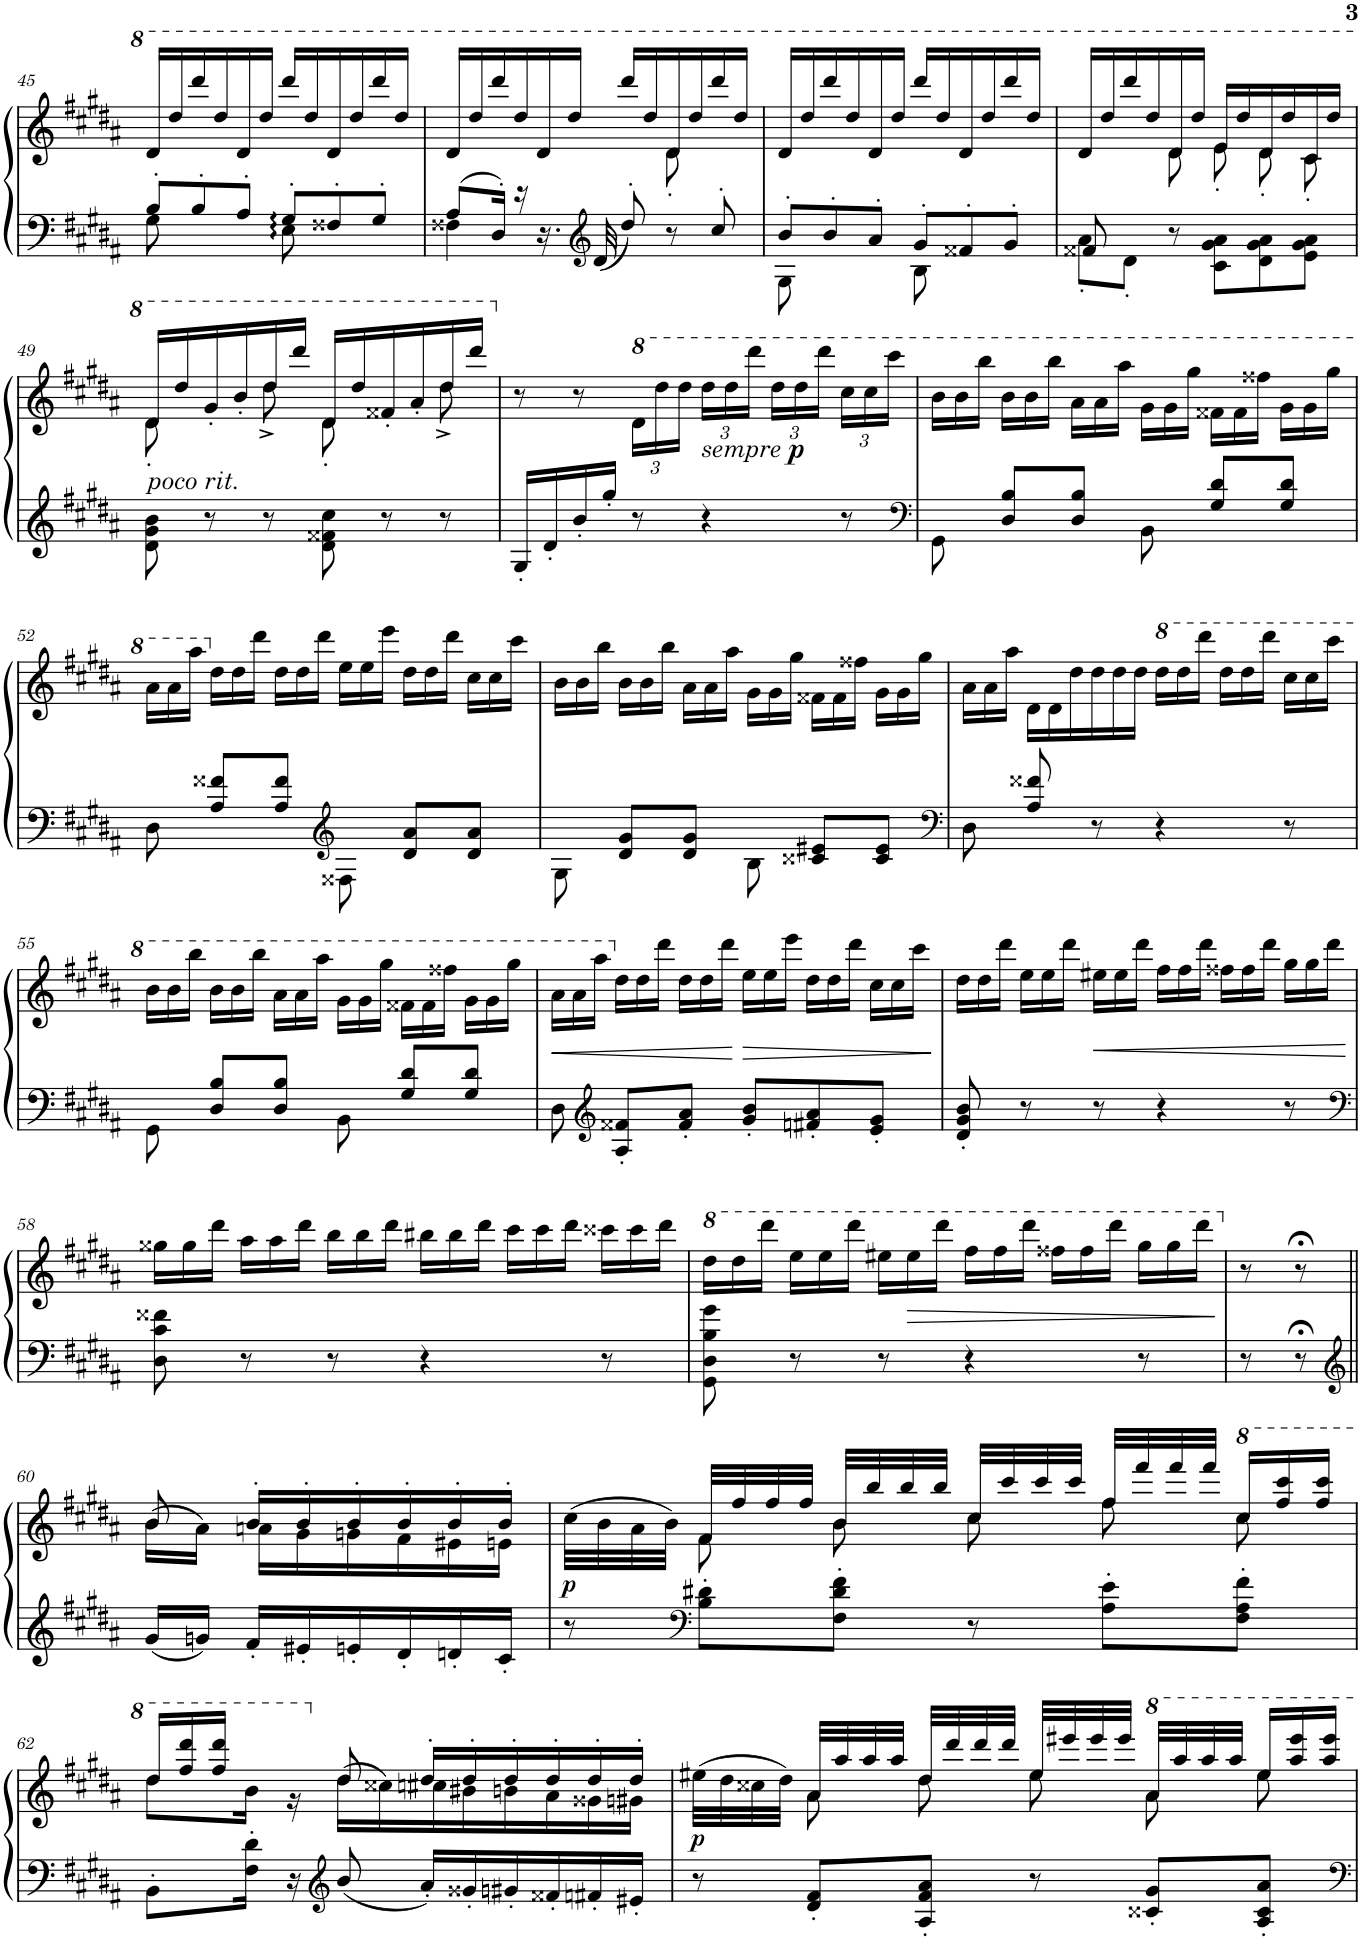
**kern	**kern	**dynam
*part1	*part1	*part1
*staff2	*staff1	*staff1/2
*I"Piano	*	*
*I'Pno.	*	*
!!LO:PB:g=z
*clefF4	*clefG2	*
*k[f#c#g#d#a#]	*k[f#c#g#d#a#]	*
*M6/8	*M6/8	*
=45	=45	=45
*^	*	*
*	*^	*	*
8B'/L	8G#'\	4.ryy	16dd#'/LL	.
.	.	.	16ddd#'/	.
8B'>/	4ryy	.	16dddd#'/	.
.	.	.	16ddd#'/	.
8A#'>/J	.	.	16dd#'/	.
.	.	.	16ddd#'/JJ	.
8G#'/L	8E'\	8E' 8G#'	16dddd#'/LL	.
.	.	.	16ddd#'/	.
8F##X'>/	4ryy	4ryy	16dd#'/	.
.	.	.	16ddd#'/	.
8G#'>/J	.	.	16dddd#'/	.
.	.	.	16ddd#'/JJ	.
*	*v	*v	*	*
=46	=46	=46	=46
*	*	*^	*
8A#/L	4F##X\	16dd#'/LL	2ryy	.
.	.	16ddd#'/	.	.
16D#'/Jk	.	16dddd#'/	.	.
16r	.	16ddd#'/	.	.
16.r	2ryy	16dd#'/	.	.
.	.	16ddd#'/JJ	.	.
*clefG2	*	*	*	*
32d#/	.	.	.	.
8dd#'>/	.	16dddd#'/LL	.	.
.	.	16ddd#'/	.	.
8r	.	16dd#/	8dd#'^^\	.
.	.	16ddd#'/	.	.
8cc#'>/	.	16dddd#'/	8ryy	.
.	.	16ddd#'/JJ	.	.
*	*	*v	*v	*
=47	=47	=47	=47
8b'>/L	8G#'\	16dd#'/LL	.
.	.	16ddd#'/	.
8b'>/	4ryy	16dddd#'/	.
.	.	16ddd#'/	.
8a#'>/J	.	16dd#'/	.
.	.	16ddd#'/JJ	.
8g#'>/L	8B'\	16dddd#'/LL	.
.	.	16ddd#'/	.
8f##X'>/	4ryy	16dd#'/	.
.	.	16ddd#'/	.
8g#'>/J	.	16dddd#'/	.
.	.	16ddd#'/JJ	.
=48	=48	=48	=48
*	*	*^	*
8a#'<\L	8f##X'>/	16dd#'/LL	4ryy	.
.	.	16ddd#'/	.	.
8d#'<\J	2ryy	16dddd#'/	.	.
.	.	16ddd#'/	.	.
8r	.	16dd#'/	8dd#'\	.
.	.	16ddd#'/JJ	.	.
8c#\'< 8g#\'< 8a#\'<L	.	16ee/LL	8ee'\	.
.	.	16ddd#'/	.	.
8d#\'< 8g#\'< 8a#\'<	.	16dd#/	8dd#'\	.
.	.	16ddd#'/	.	.
8e\'< 8g#\'< 8a#\'<J	8ryy	16cc#/	8cc#'\	.
.	.	16ddd#'/JJ	.	.
*v	*v	*	*	*
!!LO:LB:g=z	!!
=49	=49	=49	=49
!	!LO:TX:b:i:t=poco rit.	!	!
8d#\' 8g#\' 8b\'	16dd#/LL	8dd#'\	.
.	16ddd#'/	.	.
8r	16gg#'/	8ryy	.
.	16bb'/	.	.
8r	16ddd#/	8ddd#'^\	.
.	16dddd#'/JJ	.	.
8d#\' 8f##X\' 8cc#\'	16dd#/LL	8dd#'\	.
.	16ddd#'/	.	.
8r	16ff##X'/	8ryy	.
.	16aa#'/	.	.
8r	16ddd#/	8ddd#'^\	.
.	16dddd#'/JJ	.	.
*	*v	*v	*
=50	=50	=50
16G#'/LL	8r	.
16d#'/	.	.
16b'/	8r	.
16gg#'/JJ	.	.
*	*8va	*
*	*Xbrackettup	*
8r	24dd#\LL	.
.	24ddd#\	.
.	24ddd#\JJ	.
!	!LO:TX:b:i:t=sempre	!
4r	24ddd#\LL	.
.	24ddd#\	.
.	24dddd#\JJ	.
.	24ddd#\LL	.
.	24ddd#\	.
.	24dddd#\JJ	.
8r	24ccc#\LL	.
.	24ccc#\	.
.	24cccc#\JJ	.
=51	=51	=51
*clefF4	*	*
*	*Xtuplet	*
8GG#\	24bb\LL	.
.	24bb\	.
.	24bbb\JJ	.
8D#/ 8B/L	24bb\LL	.
.	24bb\	.
.	24bbb\JJ	.
8D#/ 8B/J	24aa#\LL	.
.	24aa#\	.
.	24aaa#\JJ	.
8BB\	24gg#\LL	.
.	24gg#\	.
.	24ggg#\JJ	.
8G#/ 8d#/L	24ff##X\LL	.
.	24ff##\	.
.	24fff##X\JJ	.
8G#/ 8d#/J	24gg#\LL	.
.	24gg#\	.
.	24ggg#\JJ	.
!!LO:LB:g=z
=52	=52	=52
8D#\	24aa#\LL	.
.	24aa#\	.
.	24aaa#\JJ	.
*	*X8va	*
8A#/ 8f##X/L	24dd#\LL	.
.	24dd#\	.
.	24ddd#\JJ	.
8A#/ 8f##/J	24dd#\LL	.
.	24dd#\	.
.	24ddd#\JJ	.
*clefG2	*	*
8F##X\	24ee\LL	.
.	24ee\	.
.	24eee\JJ	.
8d#/ 8a#/L	24dd#\LL	.
.	24dd#\	.
.	24ddd#\JJ	.
8d#/ 8a#/J	24cc#\LL	.
.	24cc#\	.
.	24ccc#\JJ	.
=53	=53	=53
8G#\	24b\LL	.
.	24b\	.
.	24bb\JJ	.
8d#/ 8g#/L	24b\LL	.
.	24b\	.
.	24bb\JJ	.
8d#/ 8g#/J	24a#\LL	.
.	24a#\	.
.	24aa#\JJ	.
8B\	24g#\LL	.
.	24g#\	.
.	24gg#\JJ	.
8c##X/ 8e#X/L	24f##X\LL	.
.	24f##\	.
.	24ff##X\JJ	.
8c##/ 8e#/J	24g#\LL	.
.	24g#\	.
.	24gg#\JJ	.
=54	=54	=54
*clefF4	*	*
8D#\	24a#\LL	.
.	24a#\	.
.	24aa#\JJ	.
8A#/ 8f##X/	24d#\LL	.
.	24d#\	.
.	24dd#\	.
8r	24dd#\	.
.	24dd#\	.
.	24dd#\JJ	.
*	*8va	*
4r	24ddd#\LL	.
.	24ddd#\	.
.	24dddd#\JJ	.
.	24ddd#\LL	.
.	24ddd#\	.
.	24dddd#\JJ	.
8r	24ccc#\LL	.
.	24ccc#\	.
.	24cccc#\JJ	.
!!LO:LB:g=z
=55	=55	=55
8GG#\	24bb\LL	.
.	24bb\	.
.	24bbb\JJ	.
8D#/ 8B/L	24bb\LL	.
.	24bb\	.
.	24bbb\JJ	.
8D#/ 8B/J	24aa#\LL	.
.	24aa#\	.
.	24aaa#\JJ	.
8BB\	24gg#\LL	.
.	24gg#\	.
.	24ggg#\JJ	.
8G#/ 8d#/L	24ff##X\LL	.
.	24ff##\	.
.	24fff##X\JJ	.
8G#/ 8d#/J	24gg#\LL	.
.	24gg#\	.
.	24ggg#\JJ	.
=56	=56	=56
!	!	!LO:HP:b
8D#\	24aa#\LL	<
.	24aa#\	.
.	24aaa#\JJ	.
*clefG2	*	*
*	*X8va	*
8A#/' 8f##X/'L	24dd#\LL	.
.	24dd#\	.
.	24ddd#\JJ	.
8f##/' 8a#/'J	24dd#\LL	.
.	24dd#\	.
.	24ddd#\JJ	.
!	!	!LO:HP:n=1:b
8g#/' 8b/'L	24ee\LL	[ >
.	24ee\	.
.	24eee\JJ	.
8f#X/' 8a#/'	24dd#\LL	.
.	24dd#\	.
.	24ddd#\JJ	.
8e/' 8g#/'J	24cc#\LL	.
.	24cc#\	.
.	24ccc#\JJ	.
.	.	]
=57	=57	=57
8d#/' 8g#/' 8b/'	24dd#\LL	.
.	24dd#\	.
.	24ddd#\JJ	.
8r	24ee\LL	.
.	24ee\	.
.	24ddd#\JJ	.
!	!	!LO:HP:b
8r	24ee#X\LL	<
.	24ee#\	.
.	24ddd#\JJ	.
4r	24ff#\LL	.
.	24ff#\	.
.	24ddd#\JJ	.
.	24ff##X\LL	.
.	24ff##\	.
.	24ddd#\JJ	.
8r	24gg#\LL	.
.	24gg#\	.
.	24ddd#\JJ	.
.	.	[
!!LO:LB:g=z
=58	=58	=58
*clefF4	*	*
8D#\ 8c#\ 8f##X\	24gg##X\LL	.
.	24gg##\	.
.	24ddd#\JJ	.
8r	24aa#\LL	.
.	24aa#\	.
.	24ddd#\JJ	.
8r	24bb\LL	.
.	24bb\	.
.	24ddd#\JJ	.
4r	24bb#X\LL	.
.	24bb#\	.
.	24ddd#\JJ	.
.	24ccc#\LL	.
.	24ccc#\	.
.	24ddd#\JJ	.
8r	24ccc##X\LL	.
.	24ccc##\	.
.	24ddd#\JJ	.
=59	=59	=59
*	*8va	*
8GG#\ 8D#\ 8B\ 8g#\	24ddd#\LL	.
.	24ddd#\	.
.	24dddd#\JJ	.
8r	24eee\LL	.
.	24eee\	.
.	24dddd#\JJ	.
8r	24eee#X\LL	.
!	!	!LO:HP:b
.	24eee#\	>
.	24dddd#\JJ	.
4r	24fff#\LL	.
.	24fff#\	.
.	24dddd#\JJ	.
.	24fff##X\LL	.
.	24fff##\	.
.	24dddd#\JJ	.
8r	24ggg#\LL	.
.	24ggg#\	.
.	24dddd#\JJ	.
.	.	]
=60	=60	=60
*	*X8va	*
8r	8r	.
8r;<	8r;<	.
!!LO:LB:g=z
=60||	=60||	=60||
*clefG2	*	*
*	*^	*
16g#/LL	8b/	(>16b\LL	.
16gn/JJ	.	16a#\JJ)	.
16f#'/LL	16b'/LL	16an'\LL	.
16e#X'/	16b'/	16g#'\	.
16en'/	16b'/	16gn'\	.
16d#'/	16b'/	16f#'\	.
16dn'/	16b'/	16e#X'\	.
16c#'/JJ	16b'/JJ	16en'\JJ	.
=61	=61	=61	=61
!	!	!	!LO:DY:b
8r	(32cc#\LLL	8ryy	p
.	32b\	.	.
.	32a#\	.	.
.	32b\JJJ)	.	.
*clefF4	*	*	*
8B\' 8d#X\'L	32f#/LLL	8f#\	.
.	32ff#/	.	.
.	32ff#/	.	.
.	32ff#/JJJ	.	.
8F#\' 8d#\' 8f#\'J	32b/LLL	8b\	.
.	32bb/	.	.
.	32bb/	.	.
.	32bb/JJJ	.	.
8r	32cc#/LLL	8cc#\	.
.	32ccc#/	.	.
.	32ccc#/	.	.
.	32ccc#/JJJ	.	.
8A#\' 8e\'L	32ff#/LLL	8ff#\	.
.	32fff#/	.	.
.	32fff#/	.	.
.	32fff#/JJJ	.	.
*	*8va	*	*
8F#\' 8A#\' 8f#\'J	24ccc#/LL	8ccc#\	.
.	24fff#/ 24cccc#/	.	.
.	24fff#/ 24cccc#/JJ	.	.
!!LO:LB:g=z	!!
=62	=62	=62	=62
8BB'\L	24ddd#/LL	8ddd#\L	.
.	24fff#/ 24dddd#/	.	.
.	24fff#/ 24dddd#/JJ	.	.
16F#\' 16d#\'Jk	8ryy	16bb\Jk	.
16r	.	16r	.
*clefG2	*	*	*
*	*X8va	*	*
8b/	8dd#/	(>16dd#\LL	.
.	.	16cc##X\)	.
16a#'/LL	16dd#'/LL	16cc#X'\	.
16g##X'/	16dd#'/	16b#X'\	.
16g#X'/	16dd#'/	16bn'\	.
16f##X'/	16dd#'/	16a#'\	.
16f#X'/	16dd#'/	16g##X'\	.
16e#X'/JJ	16dd#'/JJ	16g#X'\JJ	.
=63	=63	=63	=63
!	!	!	!LO:DY:b
8r	(32ee#X\LLL	8ryy	p
.	32dd#\	.	.
.	32cc##X\	.	.
.	32dd#\JJJ)	.	.
8d#/' 8f#/'L	32a#/LLL	8a#\	.
.	32aa#/	.	.
.	32aa#/	.	.
.	32aa#/JJJ	.	.
8A#/' 8f#/' 8a#/'J	32dd#/LLL	8dd#\	.
.	32ddd#/	.	.
.	32ddd#/	.	.
.	32ddd#/JJJ	.	.
8r	32ee#/LLL	8ee#\	.
.	32eee#X/	.	.
.	32eee#/	.	.
.	32eee#/JJJ	.	.
8c##X/' 8g#/'L	32aa#/LLL	8aa#\	.
.	32aaa#/	.	.
.	32aaa#/	.	.
.	32aaa#/JJJ	.	.
8A#/' 8c##/' 8a#/'J	24eee#/LL	8eee#\	.
.	24aaa#/ 24eeee#/	.	.
.	24aaa#/ 24eeee#/JJ	.	.
*	*v	*v	*
=	=	=
*-	*-	*-
